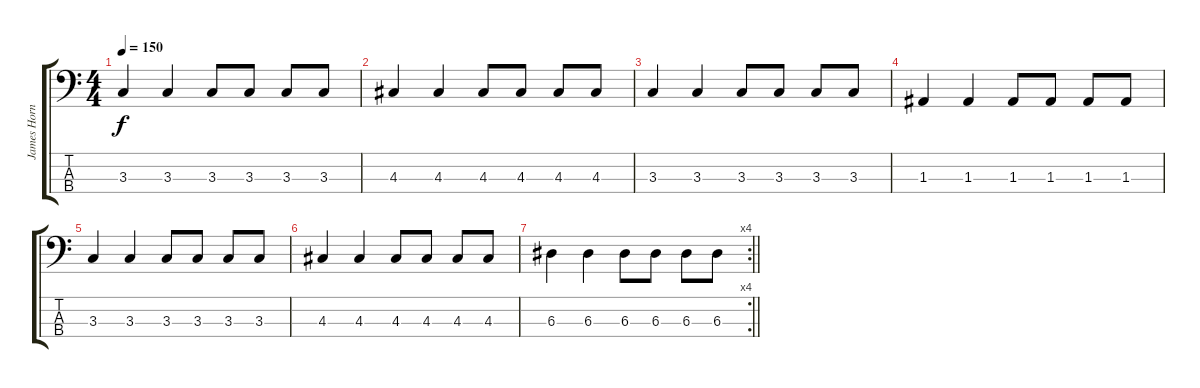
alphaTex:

\track ("James Hornsmith" "James Horn") {instrument electricbasspick}
\staff {score tabs}
\tuning (G2 D2 A1 E1) {hide}
\ts (4 4)
\tempo 150
\clef f4
\ks c
3.3.4{dy f} 3.3.4 3.3.8 3.3.8 3.3.8 3.3.8 |
4.3.4 4.3.4 4.3.8 4.3.8 4.3.8 4.3.8 |
3.3.4 3.3.4 3.3.8 3.3.8 3.3.8 3.3.8 |
1.3.4 1.3.4 1.3.8 1.3.8 1.3.8 1.3.8 |
3.3.4 3.3.4 3.3.8 3.3.8 3.3.8 3.3.8 |
4.3.4 4.3.4 4.3.8 4.3.8 4.3.8 4.3.8 |
\rc 4
\barLineRight lightlight
6.3.4 6.3.4 6.3.8 6.3.8 6.3.8 6.3.8
